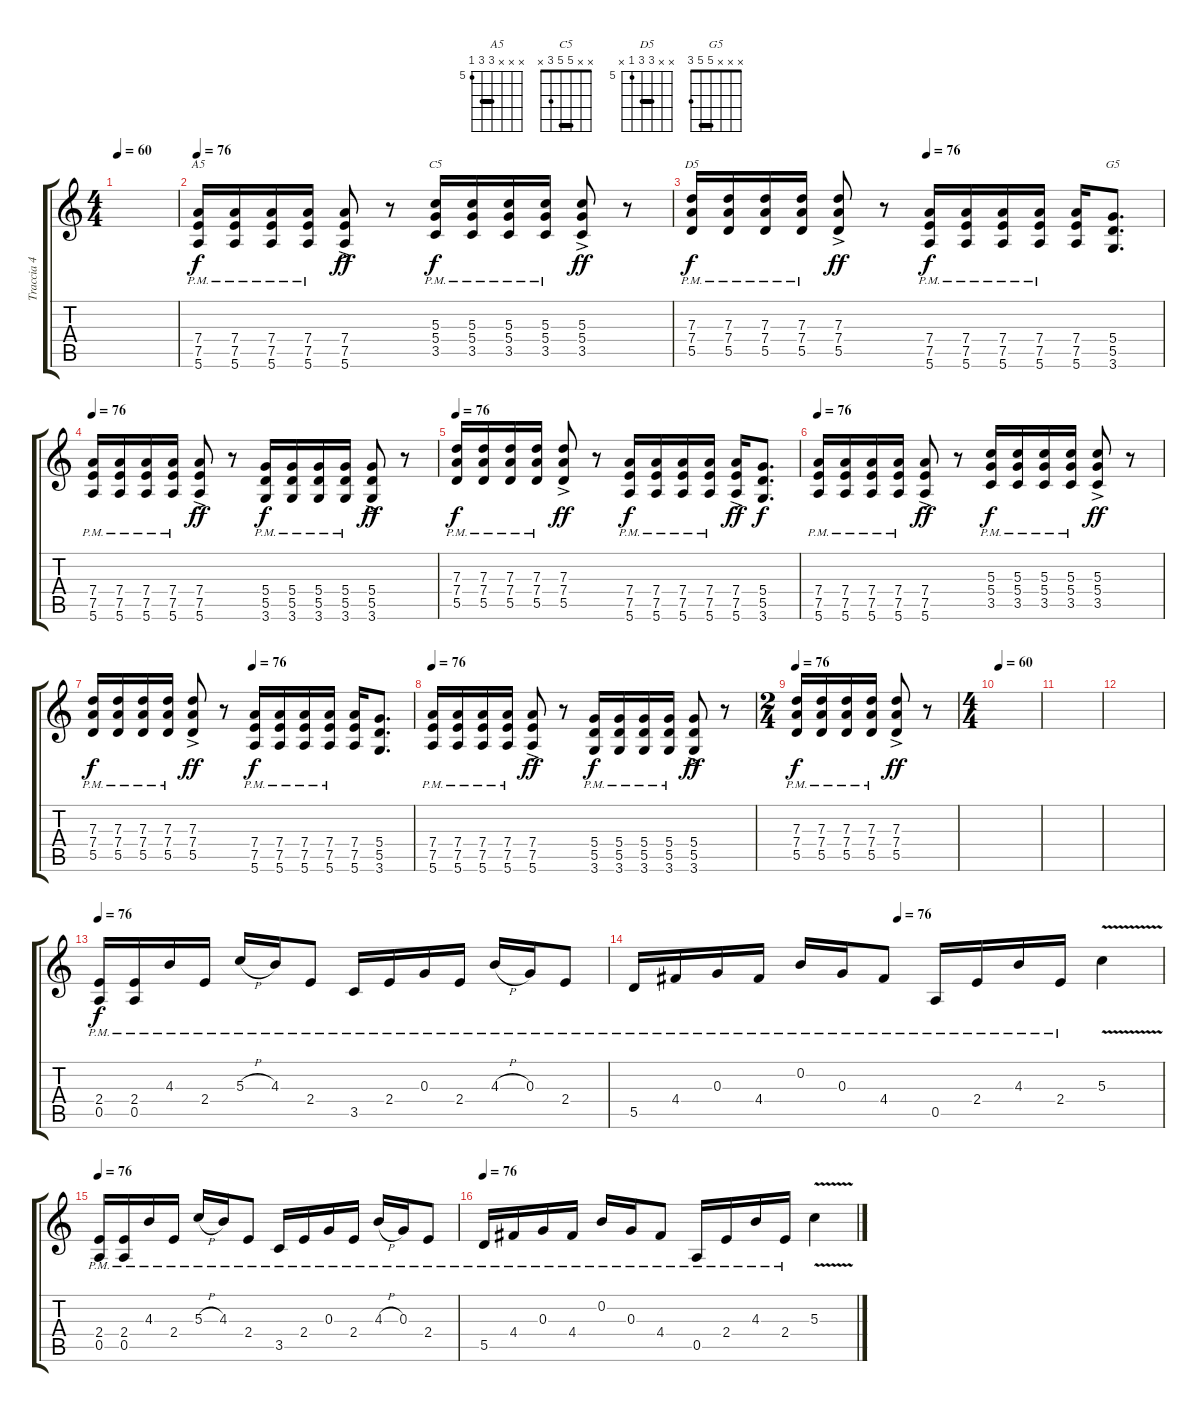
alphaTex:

\track ("Traccia 4" "Traccia 4") {instrument overdrivenguitar}
\staff {score tabs}
\tuning (E4 B3 G3 D3 A2 E2) {hide}
\chord ("A5" x x x 7 7 5) {firstfret 5 barre 7}
\chord ("C5" x x 5 5 3 x) {barre 5}
\chord ("D5" x x 7 7 5 x) {firstfret 5 barre 7}
\chord ("G5" x x x 5 5 3) {barre 5}
\ts (4 4)
\tempo 60
\clef g2
\ks c
|
\tempo 76
(7.4{pm} 7.5{pm} 5.6{pm}).16{ch "A5"} (7.4{pm} 7.5{pm} 5.6{pm}).16 (7.4{pm} 7.5{pm} 5.6{pm}).16 (7.4{pm} 7.5{pm} 5.6{pm}).16 (7.4{ac} 7.5{ac} 5.6{ac}).8{dy ff} r.8 (5.3{pm} 5.4{pm} 3.5{pm}).16{ch "C5" dy f} (5.3{pm} 5.4{pm} 3.5{pm}).16 (5.3{pm} 5.4{pm} 3.5{pm}).16 (5.3{pm} 5.4{pm} 3.5{pm}).16 (5.3 5.4{ac} 3.5{ac}).8{dy ff} r.8 |
\tempo (76 0.5)
(7.3{pm} 7.4{pm} 5.5{pm}).16{ch "D5" dy f} (7.3{pm} 7.4{pm} 5.5{pm}).16 (7.3{pm} 7.4{pm} 5.5{pm}).16 (7.3{pm} 7.4{pm} 5.5{pm}).16 (7.3{ac} 7.4{ac} 5.5{ac}).8{dy ff} r.8 (7.4{pm} 7.5{pm} 5.6{pm}).16{dy f} (7.4{pm} 7.5{pm} 5.6{pm}).16 (7.4{pm} 7.5{pm} 5.6{pm}).16 (7.4{pm} 7.5{pm} 5.6{pm}).16 (7.4 7.5 5.6).16 (5.4 5.5 3.6).8{d ch "G5"} |
\tempo 76
(7.4{pm} 7.5{pm} 5.6{pm}).16 (7.4{pm} 7.5{pm} 5.6{pm}).16 (7.4{pm} 7.5{pm} 5.6{pm}).16 (7.4{pm} 7.5{pm} 5.6{pm}).16 (7.4{ac} 7.5{ac} 5.6{ac}).8{dy ff} r.8 (5.4{pm} 5.5{pm} 3.6{pm}).16{dy f} (5.4{pm} 5.5{pm} 3.6{pm}).16 (5.4{pm} 5.5{pm} 3.6{pm}).16 (5.4{pm} 5.5{pm} 3.6{pm}).16 (5.4{ac} 5.5{ac} 3.6{ac}).8{dy ff} r.8 |
\tempo 76
(7.3{pm} 7.4{pm} 5.5{pm}).16{dy f} (7.3{pm} 7.4{pm} 5.5{pm}).16 (7.3{pm} 7.4{pm} 5.5{pm}).16 (7.3{pm} 7.4{pm} 5.5{pm}).16 (7.3 7.4{ac} 5.5{ac}).8{dy ff} r.8 (7.4{pm} 7.5{pm} 5.6{pm}).16{dy f} (7.4{pm} 7.5{pm} 5.6).16 (7.4{pm} 7.5{pm} 5.6).16 (7.4{pm} 7.5{pm} 5.6).16 (7.4{ac} 7.5{ac} 5.6).16{dy ff} (5.4 5.5 3.6).8{d dy f} |
\tempo 76
(7.4{pm} 7.5{pm} 5.6{pm}).16 (7.4{pm} 7.5{pm} 5.6{pm}).16 (7.4{pm} 7.5{pm} 5.6{pm}).16 (7.4{pm} 7.5{pm} 5.6{pm}).16 (7.4{ac} 7.5{ac} 5.6{ac}).8{dy ff} r.8 (5.3{pm} 5.4{pm} 3.5{pm}).16{dy f} (5.3{pm} 5.4{pm} 3.5{pm}).16 (5.3{pm} 5.4{pm} 3.5{pm}).16 (5.3{pm} 5.4{pm} 3.5{pm}).16 (5.3 5.4{ac} 3.5{ac}).8{dy ff} r.8 |
\tempo (76 0.5)
(7.3{pm} 7.4{pm} 5.5{pm}).16{dy f} (7.3{pm} 7.4{pm} 5.5{pm}).16 (7.3{pm} 7.4{pm} 5.5{pm}).16 (7.3{pm} 7.4{pm} 5.5{pm}).16 (7.3{ac} 7.4{ac} 5.5{ac}).8{dy ff} r.8 (7.4{pm} 7.5{pm} 5.6{pm}).16{dy f} (7.4{pm} 7.5{pm} 5.6{pm}).16 (7.4{pm} 7.5{pm} 5.6{pm}).16 (7.4{pm} 7.5{pm} 5.6{pm}).16 (7.4 7.5 5.6).16 (5.4 5.5 3.6).8{d} |
\tempo 76
(7.4{pm} 7.5{pm} 5.6{pm}).16 (7.4{pm} 7.5{pm} 5.6{pm}).16 (7.4{pm} 7.5{pm} 5.6{pm}).16 (7.4{pm} 7.5{pm} 5.6{pm}).16 (7.4{ac} 7.5{ac} 5.6{ac}).8{dy ff} r.8 (5.4{pm} 5.5{pm} 3.6{pm}).16{dy f} (5.4{pm} 5.5{pm} 3.6{pm}).16 (5.4{pm} 5.5{pm} 3.6{pm}).16 (5.4{pm} 5.5{pm} 3.6{pm}).16 (5.4{ac} 5.5{ac} 3.6{ac}).8{dy ff} r.8 |
\ts (2 4)
\tempo 76
(7.3{pm} 7.4{pm} 5.5{pm}).16{dy f} (7.3{pm} 7.4{pm} 5.5{pm}).16 (7.3{pm} 7.4{pm} 5.5{pm}).16 (7.3{pm} 7.4{pm} 5.5{pm}).16 (7.3 7.4{ac} 5.5{ac}).8{dy ff} r.8 |
\ts (4 4)
\tempo 60
|
|
|
\tempo 76
(2.4{pm} 0.5{pm}).16{dy f} (2.4{pm} 0.5{pm}).16 4.3{pm}.16 2.4{pm}.16 5.3{h pm}.16 4.3{pm}.16 2.4{pm}.8 3.5{pm}.16 2.4{pm}.16 0.3{pm}.16 2.4{pm}.16 4.3{h pm}.16 0.3{pm}.16 2.4{pm}.8 |
\tempo (76 0.5)
5.5{pm}.16 4.4{pm}.16 0.3{pm}.16 4.4{pm}.16 0.2{pm}.16 0.3{pm}.16 4.4{pm}.8 0.5{pm}.16 2.4{pm}.16 4.3{pm}.16 2.4{pm}.16 5.3{v}.4 |
\tempo 76
(2.4{pm} 0.5{pm}).16 (2.4{pm} 0.5{pm}).16 4.3{pm}.16 2.4{pm}.16 5.3{h pm}.16 4.3{pm}.16 2.4{pm}.8 3.5{pm}.16 2.4{pm}.16 0.3{pm}.16 2.4{pm}.16 4.3{h pm}.16 0.3{pm}.16 2.4{pm}.8 |
\tempo 76
5.5{pm}.16 4.4{pm}.16 0.3{pm}.16 4.4{pm}.16 0.2{pm}.16 0.3{pm}.16 4.4{pm}.8 0.5{pm}.16 2.4{pm}.16 4.3{pm}.16 2.4{pm}.16 5.3{v}.4
